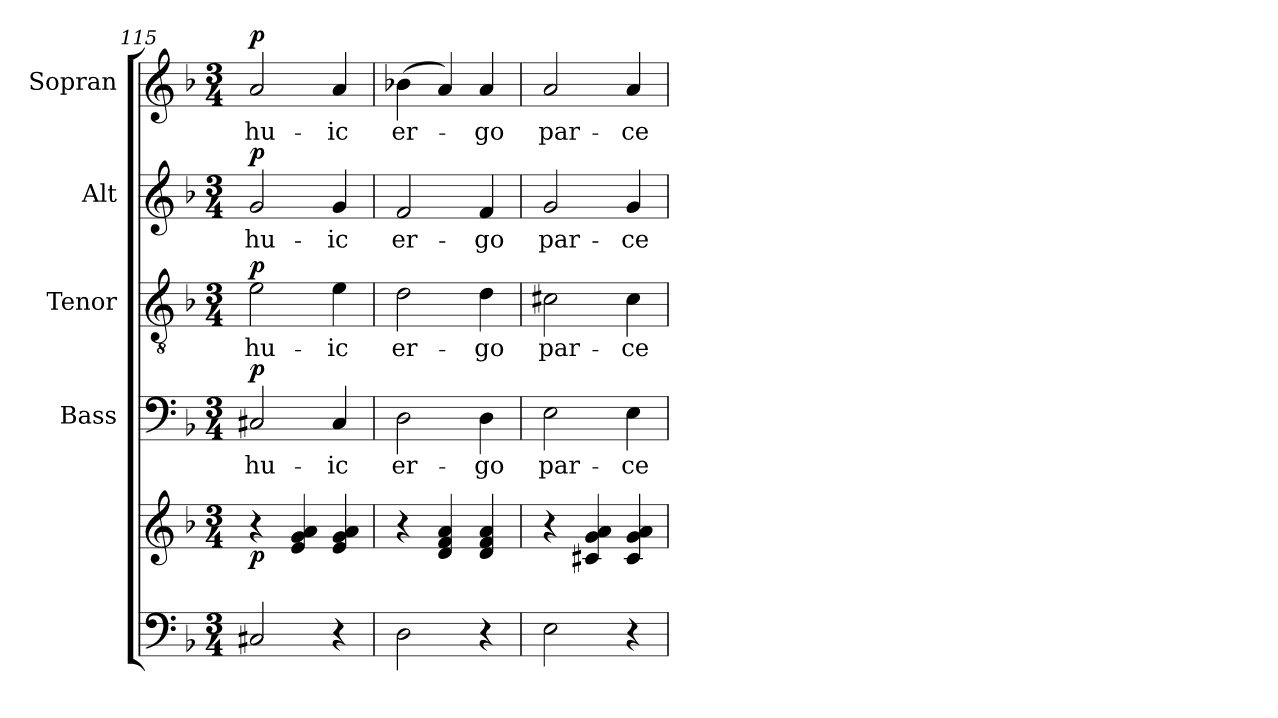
**kern	**kern	**dynam	**kern	**text	**dynam	**kern	**text	**dynam	**kern	**text	**dynam	**kern	**text	**dynam
*part5	*part5	*part5	*part4	*part4	*part4	*part3	*part3	*part3	*part2	*part2	*part2	*part1	*part1	*part1
*staff6	*staff5	*staff5/6	*staff4	*staff4	*staff4	*staff3	*staff3	*staff3	*staff2	*staff2	*staff2	*staff1	*staff1	*staff1
*	*	*	*I"Bass	*	*	*I"Tenor	*	*	*I"Alt	*	*	*I"Sopran	*	*
*	*	*	*I'B.	*	*	*I'T.	*	*	*I'A.	*	*	*I'S.	*	*
*clefF4	*clefG2	*	*clefF4	*	*	*clefGv2	*	*	*clefG2	*	*	*clefG2	*	*
*k[b-]	*k[b-]	*	*k[b-]	*	*	*k[b-]	*	*	*k[b-]	*	*	*k[b-]	*	*
*F:	*F:	*	*F:	*	*	*F:	*	*	*F:	*	*	*F:	*	*
*M3/4	*M3/4	*	*M3/4	*	*	*M3/4	*	*	*M3/4	*	*	*M3/4	*	*
=115	=115	=115	=115	=115	=115	=115	=115	=115	=115	=115	=115	=115	=115	=115
!	!	!LO:DY:b	!	!LO:LY:b	!LO:DY:a	!	!LO:LY:b	!LO:DY:a	!	!LO:LY:b	!LO:DY:a	!	!LO:LY:b	!LO:DY:a
2C#X/	4r	p	2C#X/	hu-	p	2e\	hu-	p	2g/	hu-	p	2a/	hu-	p
.	4e/ 4g/ 4a/	.	.	.	.	.	.	.	.	.	.	.	.	.
!	!	!	!	!LO:LY:b	!	!	!LO:LY:b	!	!	!LO:LY:b	!	!	!LO:LY:b	!
4r	4e/ 4g/ 4a/	.	4C#/	-ic	.	4e\	-ic	.	4g/	-ic	.	4a/	-ic	.
=116	=116	=116	=116	=116	=116	=116	=116	=116	=116	=116	=116	=116	=116	=116
!	!	!	!	!LO:LY:b	!	!	!LO:LY:b	!	!	!LO:LY:b	!	!	!LO:LY:b	!
2D\	4r	.	2D\	er-	.	2d\	er-	.	2f/	er-	.	(>4b-X\	er-	.
.	4d/ 4f/ 4a/	.	.	.	.	.	.	.	.	.	.	4a/)	.	.
!	!	!	!	!LO:LY:b	!	!	!LO:LY:b	!	!	!LO:LY:b	!	!	!LO:LY:b	!
4r	4d/ 4f/ 4a/	.	4D\	-go	.	4d\	-go	.	4f/	-go	.	4a/	-go	.
!!LO:PB:g=z
=117	=117	=117	=117	=117	=117	=117	=117	=117	=117	=117	=117	=117	=117	=117
!	!	!	!	!LO:LY:b	!	!	!LO:LY:b	!	!	!LO:LY:b	!	!	!LO:LY:b	!
2E\	4r	.	2E\	par-	.	2c#X\	par-	.	2g/	par-	.	2a/	par-	.
.	4c#X/ 4g/ 4a/	.	.	.	.	.	.	.	.	.	.	.	.	.
!	!	!	!	!LO:LY:b	!	!	!LO:LY:b	!	!	!LO:LY:b	!	!	!LO:LY:b	!
4r	4c#/ 4g/ 4a/	.	4E\	-ce	.	4c#\	-ce	.	4g/	-ce	.	4a/	-ce	.
=	=	=	=	=	=	=	=	=	=	=	=	=	=	=
*-	*-	*-	*-	*-	*-	*-	*-	*-	*-	*-	*-	*-	*-	*-
